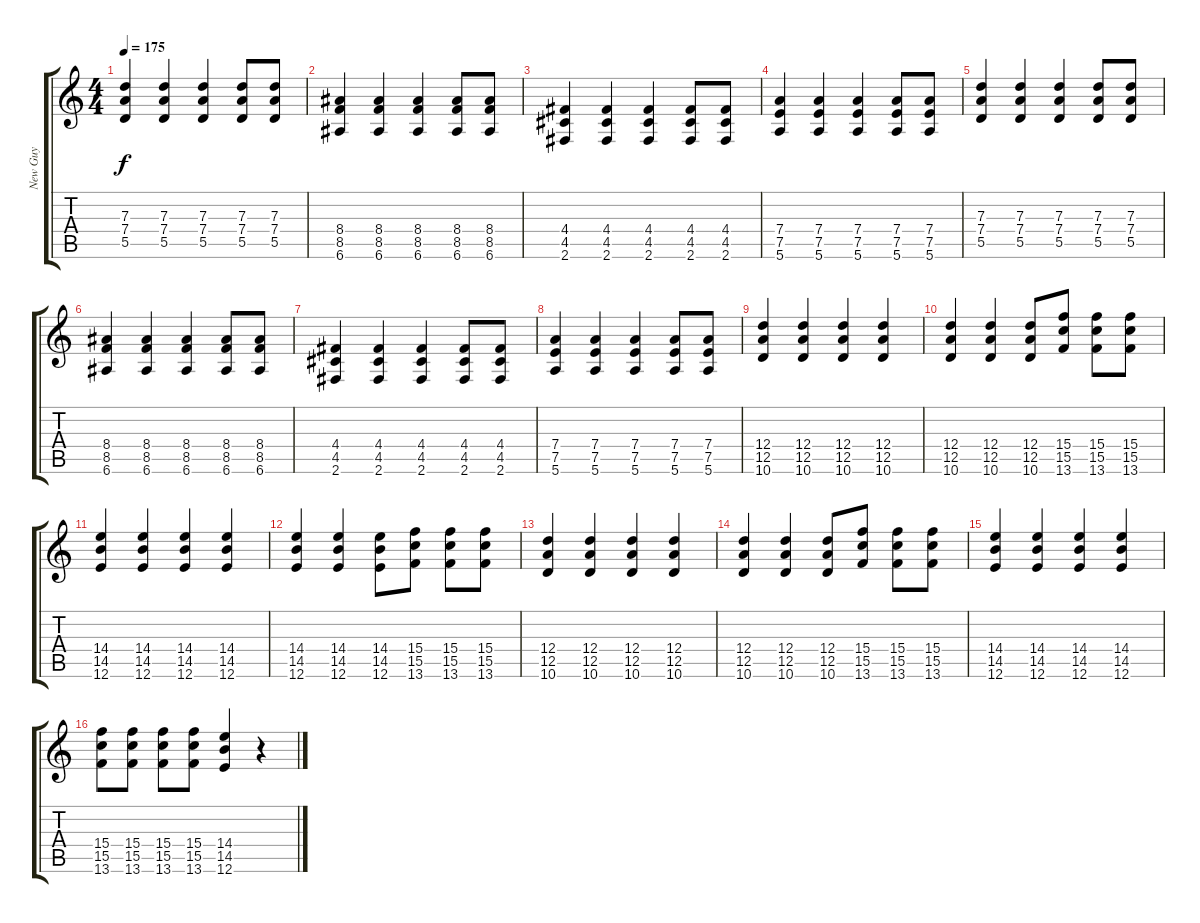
\track ("New Guy" "New Guy") {instrument acousticguitarnylon}
\staff {score tabs}
\tuning (E4 B3 G3 D3 A2 E2) {hide}
\ts (4 4)
\tempo 175
\clef g2
\ks c
(7.3 7.4 5.5).4{dy f} (7.3 7.4 5.5).4 (7.3 7.4 5.5).4 (7.3 7.4 5.5).8 (7.3 7.4 5.5).8 |
(8.4 8.5 6.6).4 (8.4 8.5 6.6).4 (8.4 8.5 6.6).4 (8.4 8.5 6.6).8 (8.4 8.5 6.6).8 |
(4.4 4.5 2.6).4 (4.4 4.5 2.6).4 (4.4 4.5 2.6).4 (4.4 4.5 2.6).8 (4.4 4.5 2.6).8 |
(7.4 7.5 5.6).4 (7.4 7.5 5.6).4 (7.4 7.5 5.6).4 (7.4 7.5 5.6).8 (7.4 7.5 5.6).8 |
(7.3 7.4 5.5).4 (7.3 7.4 5.5).4 (7.3 7.4 5.5).4 (7.3 7.4 5.5).8 (7.3 7.4 5.5).8 |
(8.4 8.5 6.6).4 (8.4 8.5 6.6).4 (8.4 8.5 6.6).4 (8.4 8.5 6.6).8 (8.4 8.5 6.6).8 |
(4.4 4.5 2.6).4 (4.4 4.5 2.6).4 (4.4 4.5 2.6).4 (4.4 4.5 2.6).8 (4.4 4.5 2.6).8 |
(7.4 7.5 5.6).4 (7.4 7.5 5.6).4 (7.4 7.5 5.6).4 (7.4 7.5 5.6).8 (7.4 7.5 5.6).8 |
(12.4 12.5 10.6).4 (12.4 12.5 10.6).4 (12.4 12.5 10.6).4 (12.4 12.5 10.6).4 |
(12.4 12.5 10.6).4 (12.4 12.5 10.6).4 (12.4 12.5 10.6).8 (15.4 15.5 13.6).8 (15.4 15.5 13.6).8 (15.4 15.5 13.6).8 |
(14.4 14.5 12.6).4 (14.4 14.5 12.6).4 (14.4 14.5 12.6).4 (14.4 14.5 12.6).4 |
(14.4 14.5 12.6).4 (14.4 14.5 12.6).4 (14.4 14.5 12.6).8 (15.4 15.5 13.6).8 (15.4 15.5 13.6).8 (15.4 15.5 13.6).8 |
(12.4 12.5 10.6).4 (12.4 12.5 10.6).4 (12.4 12.5 10.6).4 (12.4 12.5 10.6).4 |
(12.4 12.5 10.6).4 (12.4 12.5 10.6).4 (12.4 12.5 10.6).8 (15.4 15.5 13.6).8 (15.4 15.5 13.6).8 (15.4 15.5 13.6).8 |
(14.4 14.5 12.6).4 (14.4 14.5 12.6).4 (14.4 14.5 12.6).4 (14.4 14.5 12.6).4 |
(15.4 15.5 13.6).8 (15.4 15.5 13.6).8 (15.4 15.5 13.6).8 (15.4 15.5 13.6).8 (14.4 14.5 12.6).4 r.4
